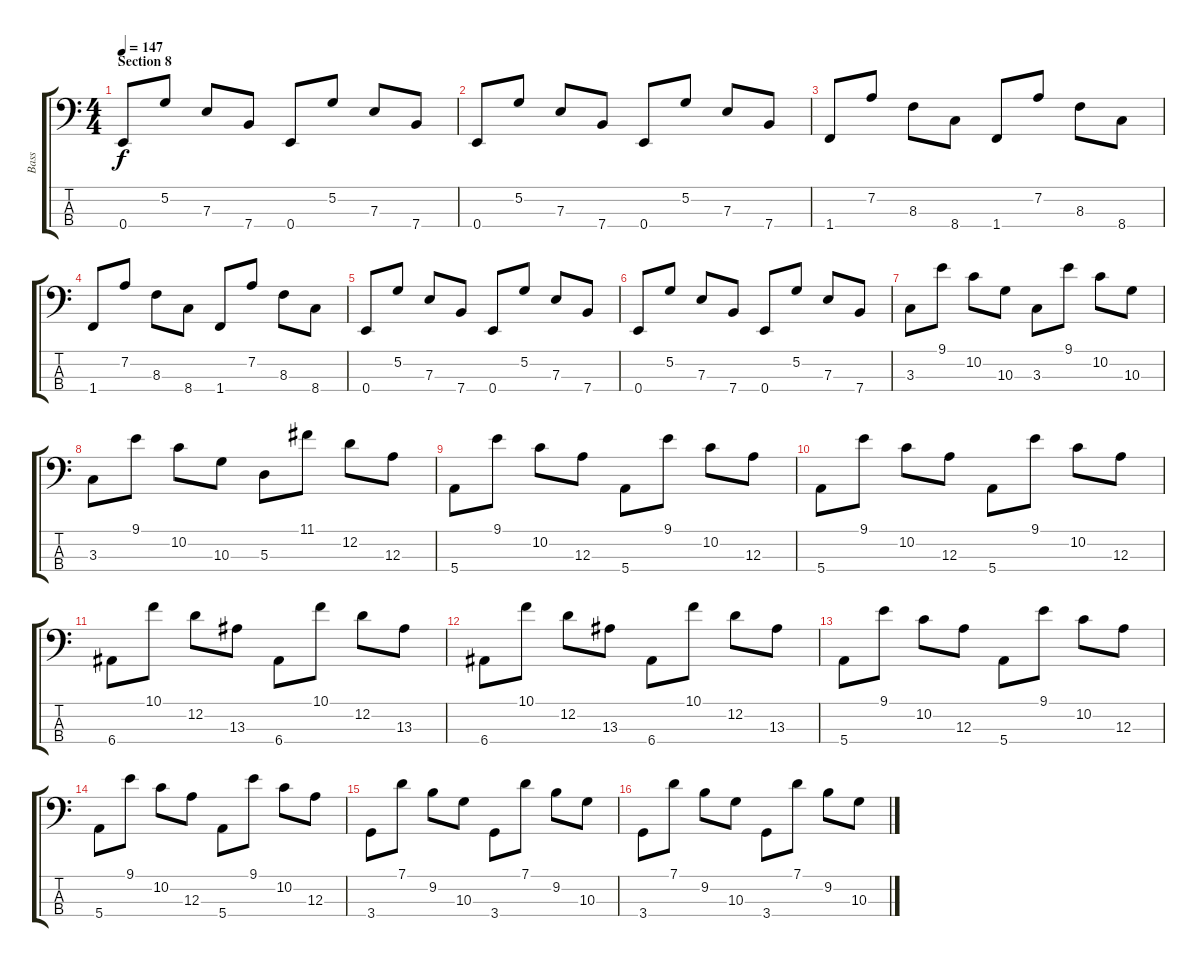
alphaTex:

\track ("Bass" "Bass") {instrument synthbass2}
\staff {score tabs}
\tuning (G2 D2 A1 E1) {hide}
\ts (4 4)
\section ("" "Section 8")
\tempo 147
\clef f4
\ks c
0.4.8{dy f} 5.2.8 7.3.8 7.4.8 0.4.8 5.2.8 7.3.8 7.4.8 |
0.4.8 5.2.8 7.3.8 7.4.8 0.4.8 5.2.8 7.3.8 7.4.8 |
1.4.8 7.2.8 8.3.8 8.4.8 1.4.8 7.2.8 8.3.8 8.4.8 |
1.4.8 7.2.8 8.3.8 8.4.8 1.4.8 7.2.8 8.3.8 8.4.8 |
0.4.8 5.2.8 7.3.8 7.4.8 0.4.8 5.2.8 7.3.8 7.4.8 |
0.4.8 5.2.8 7.3.8 7.4.8 0.4.8 5.2.8 7.3.8 7.4.8 |
3.3.8 9.1.8 10.2.8 10.3.8 3.3.8 9.1.8 10.2.8 10.3.8 |
3.3.8 9.1.8 10.2.8 10.3.8 5.3.8 11.1.8 12.2.8 12.3.8 |
5.4.8 9.1.8 10.2.8 12.3.8 5.4.8 9.1.8 10.2.8 12.3.8 |
5.4.8 9.1.8 10.2.8 12.3.8 5.4.8 9.1.8 10.2.8 12.3.8 |
6.4.8 10.1.8 12.2.8 13.3.8 6.4.8 10.1.8 12.2.8 13.3.8 |
6.4.8 10.1.8 12.2.8 13.3.8 6.4.8 10.1.8 12.2.8 13.3.8 |
5.4.8 9.1.8 10.2.8 12.3.8 5.4.8 9.1.8 10.2.8 12.3.8 |
5.4.8 9.1.8 10.2.8 12.3.8 5.4.8 9.1.8 10.2.8 12.3.8 |
3.4.8 7.1.8 9.2.8 10.3.8 3.4.8 7.1.8 9.2.8 10.3.8 |
3.4.8 7.1.8 9.2.8 10.3.8 3.4.8 7.1.8 9.2.8 10.3.8
